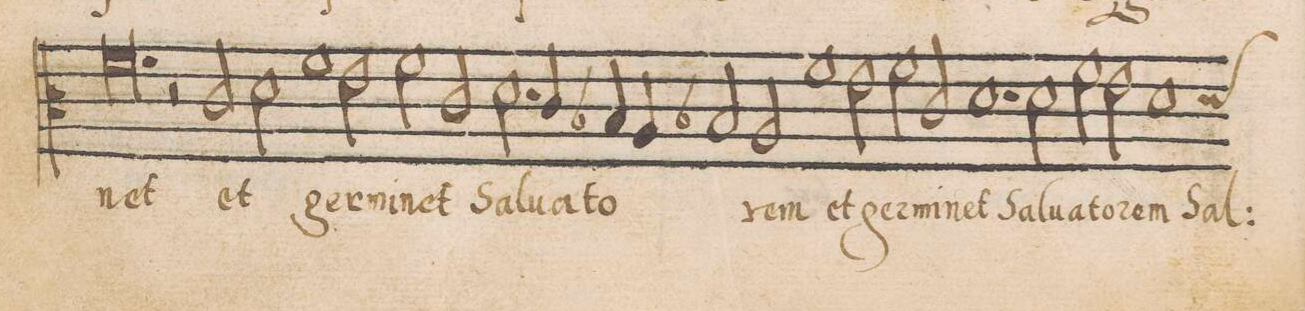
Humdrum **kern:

**kern	**text
*I"CANTVS	*
*clefC3	*
*k[]	*
*met(C|)	*
*M2/1	*
0.f	-net
=27-	=27-
2r	.
2c/	et
=28-	=28-
2d\	.
1f	ger-
2e\	-mi-
=29-	=29-
2f\	-net
2c/	.
2.d\	Sal-
4c/	-ua-
=30-	=30-
4B-X/	-to-
4A/	.
2B-X/	.
2A/	-rem
1f\	et
=31-	=31-
2e\	ger-
2f\	-mi-
2c/	-net
=32-	=32-
1.d	Sal-
2d\	-ua-
=33-	=33-
2f\	-to-
2e\	-rem
*custos:d	*
1d	Sal-
=34-	=34-
*-	*-
